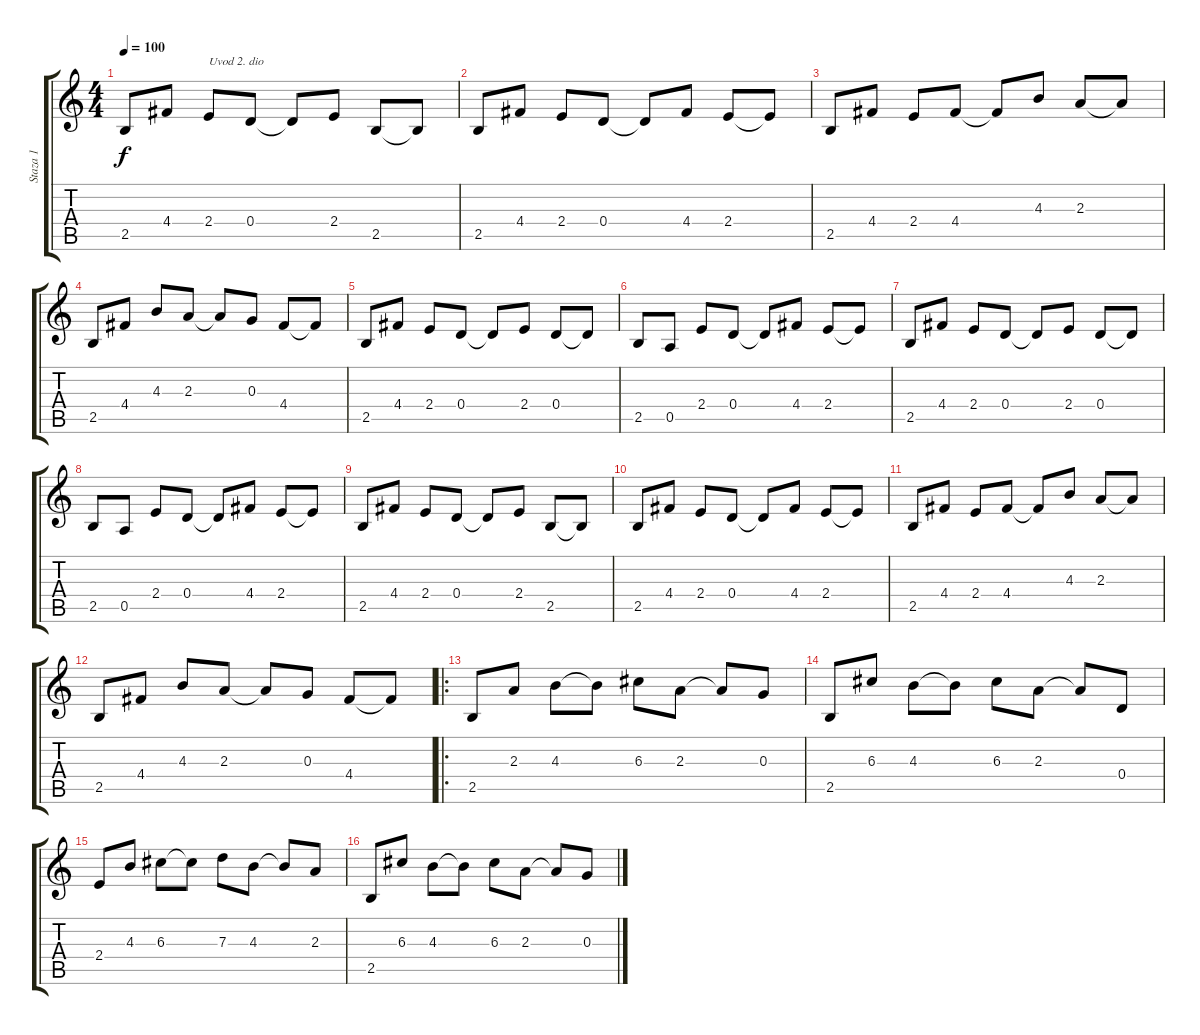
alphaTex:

\track ("Staza 1" "Staza 1") {instrument acousticguitarsteel}
\staff {score tabs}
\tuning (E4 B3 G3 D3 A2 E2) {hide}
\ts (4 4)
\tempo 100
\clef g2
\ks c
2.5.8{dy f} 4.4.8 2.4.8{txt "Uvod 2. dio"} 0.4.8 0.4{t}.8 2.4.8 2.5.8 2.5{t}.8 |
2.5.8 4.4.8 2.4.8 0.4.8 0.4{t}.8 4.4.8 2.4.8 2.4{t}.8 |
2.5.8 4.4.8 2.4.8 4.4.8 4.4{t}.8 4.3.8 2.3.8 2.3{t}.8 |
2.5.8 4.4.8 4.3.8 2.3.8 2.3{t}.8 0.3.8 4.4.8 4.4{t}.8 |
2.5.8 4.4.8 2.4.8 0.4.8 0.4{t}.8 2.4.8 0.4.8 0.4{t}.8 |
2.5.8 0.5.8 2.4.8 0.4.8 0.4{t}.8 4.4.8 2.4.8 2.4{t}.8 |
2.5.8 4.4.8 2.4.8 0.4.8 0.4{t}.8 2.4.8 0.4.8 0.4{t}.8 |
2.5.8 0.5.8 2.4.8 0.4.8 0.4{t}.8 4.4.8 2.4.8 2.4{t}.8 |
2.5.8{instrument distortionguitar} 4.4.8 2.4.8 0.4.8 0.4{t}.8 2.4.8 2.5.8 2.5{t}.8 |
2.5.8 4.4.8 2.4.8 0.4.8 0.4{t}.8 4.4.8 2.4.8 2.4{t}.8 |
2.5.8 4.4.8 2.4.8 4.4.8 4.4{t}.8 4.3.8 2.3.8 2.3{t}.8 |
2.5.8 4.4.8 4.3.8 2.3.8 2.3{t}.8 0.3.8 4.4.8 4.4{t}.8 |
\ro
2.5.8{instrument distortionguitar} 2.3.8 4.3.8 4.3{t}.8 6.3.8 2.3.8 2.3{t}.8 0.3.8 |
2.5.8 6.3.8 4.3.8 4.3{t}.8 6.3.8 2.3.8 2.3{t}.8 0.4.8 |
2.4.8 4.3.8 6.3.8 6.3{t}.8 7.3.8 4.3.8 4.3{t}.8 2.3.8 |
2.5.8 6.3.8 4.3.8 4.3{t}.8 6.3.8 2.3.8 2.3{t}.8 0.3.8
